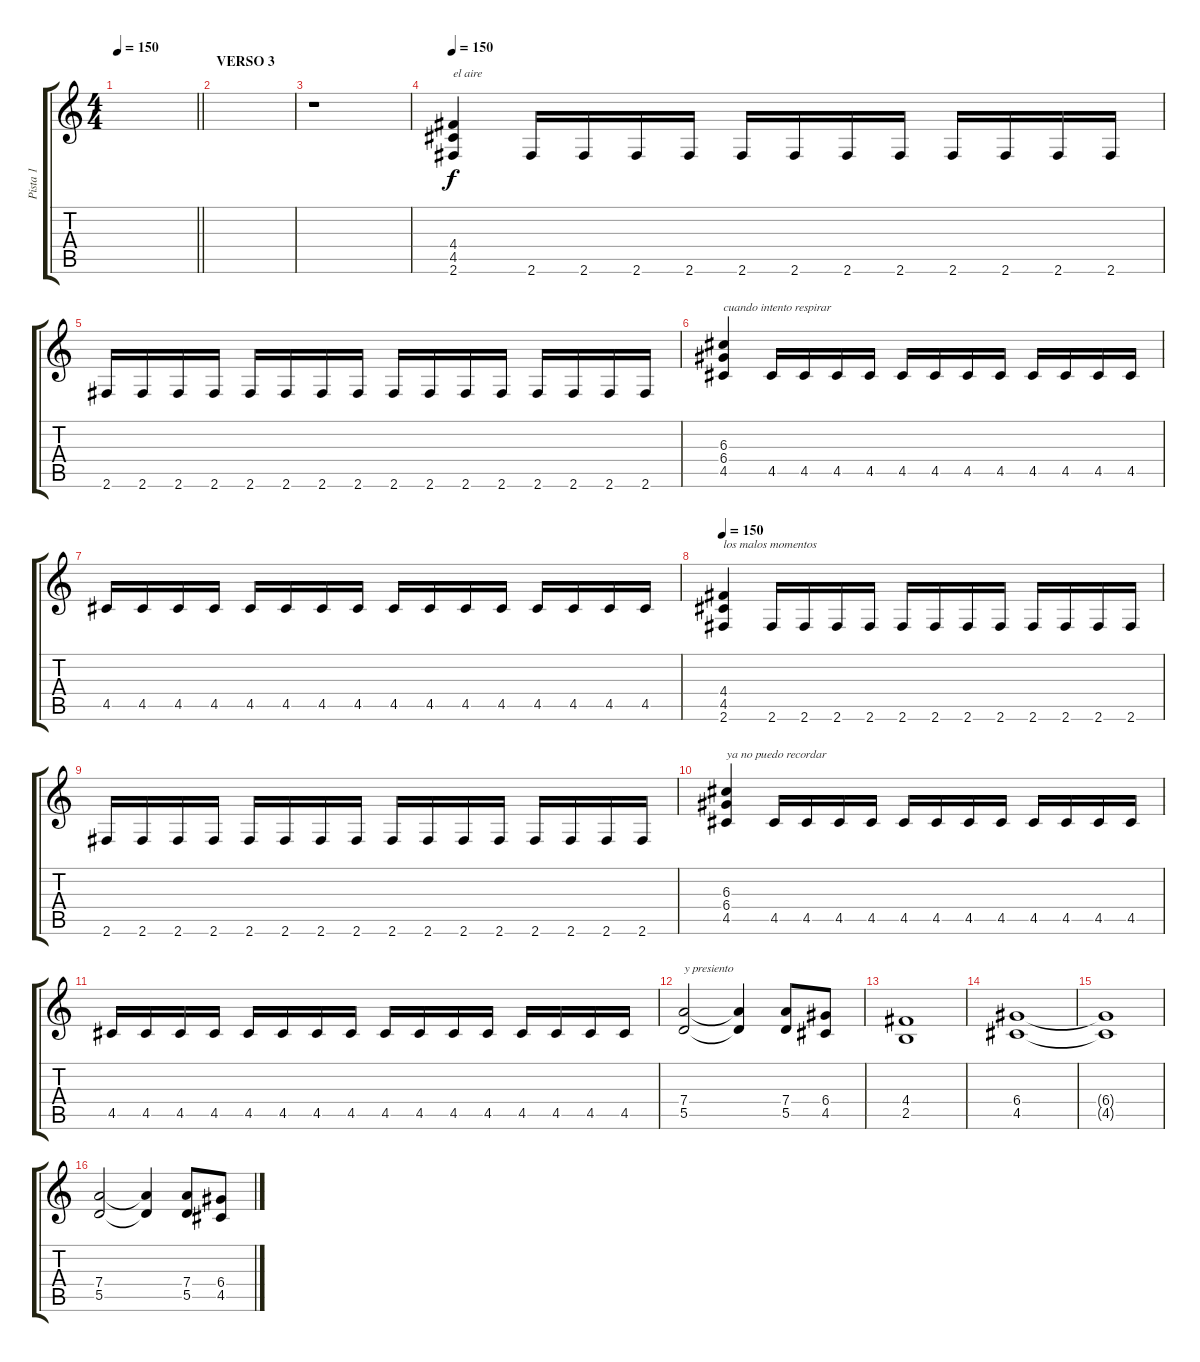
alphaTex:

\track ("Pista 1" "Pista 1") {instrument overdrivenguitar}
\staff {score tabs}
\tuning (E4 B3 G3 D3 A2 E2) {hide}
\ts (4 4)
\tempo 150
\clef g2
\barLineRight lightlight
\ks c
|
\section ("" "VERSO 3")
|
r.1 |
\tempo 150
(4.4 4.5 2.6).4{txt "el aire"} 2.6.16 2.6.16 2.6.16 2.6.16 2.6.16 2.6.16 2.6.16 2.6.16 2.6.16 2.6.16 2.6.16 2.6.16 |
2.6.16 2.6.16 2.6.16 2.6.16 2.6.16 2.6.16 2.6.16 2.6.16 2.6.16 2.6.16 2.6.16 2.6.16 2.6.16 2.6.16 2.6.16 2.6.16 |
(6.3 6.4 4.5).4{txt "cuando intento respirar"} 4.5.16 4.5.16 4.5.16 4.5.16 4.5.16 4.5.16 4.5.16 4.5.16 4.5.16 4.5.16 4.5.16 4.5.16 |
4.5.16 4.5.16 4.5.16 4.5.16 4.5.16 4.5.16 4.5.16 4.5.16 4.5.16 4.5.16 4.5.16 4.5.16 4.5.16 4.5.16 4.5.16 4.5.16 |
\tempo 150
(4.4 4.5 2.6).4{txt "los malos momentos"} 2.6.16 2.6.16 2.6.16 2.6.16 2.6.16 2.6.16 2.6.16 2.6.16 2.6.16 2.6.16 2.6.16 2.6.16 |
2.6.16 2.6.16 2.6.16 2.6.16 2.6.16 2.6.16 2.6.16 2.6.16 2.6.16 2.6.16 2.6.16 2.6.16 2.6.16 2.6.16 2.6.16 2.6.16 |
(6.3 6.4 4.5).4{txt "ya no puedo recordar"} 4.5.16 4.5.16 4.5.16 4.5.16 4.5.16 4.5.16 4.5.16 4.5.16 4.5.16 4.5.16 4.5.16 4.5.16 |
4.5.16 4.5.16 4.5.16 4.5.16 4.5.16 4.5.16 4.5.16 4.5.16 4.5.16 4.5.16 4.5.16 4.5.16 4.5.16 4.5.16 4.5.16 4.5.16 |
(7.4 5.5).2{txt "y presiento"} (7.4{t} 5.5{t}).4 (7.4 5.5).8 (6.4 4.5).8 |
(4.4 2.5).1 |
(6.4 4.5).1 |
(6.4{t} 4.5{t}).1 |
(7.4 5.5).2 (7.4{t} 5.5{t}).4 (7.4 5.5).8 (6.4 4.5).8
